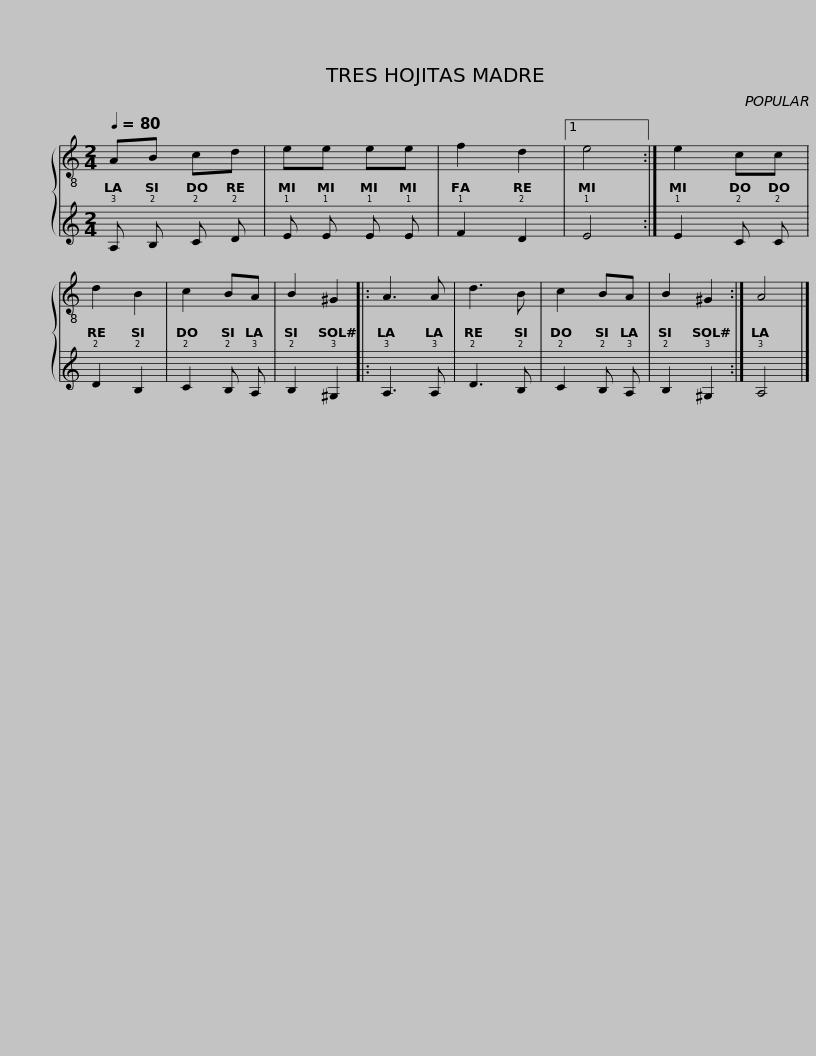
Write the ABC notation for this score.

X:1
%%score { 1 | 2 }
L:1/8
Q:1/4=80
M:2/4
I:linebreak $
K:C
V:1 treble-8
V:2 tab stafflines=6 strings="E2,A2,D3,G3,B3,E4 nostems "
V:1
 AB cd | ee ee | f2 d2 |1 e4 :|$ e2 cc | %5
 d2 B2 | c2 BA | B2 ^G2 |:$ A3 A | d3 B | %10
 c2 BA | B2 ^G2 :| A4 |] %13
V:2
 !3!A, !2!B, !2!C !2!D | !1!E !1!E !1!E !1!E | !1!F2 !2!D2 |1 !1!E4 :|$ !1!E2 !2!C !2!C | %5
 !2!D2 !2!B,2 | !2!C2 !2!B, !3!A, | !2!B,2 !3!^G,2 |:$ !3!A,3 !3!A, | !2!D3 !2!B, | %10
 !2!C2 !2!B, !3!A, | !2!B,2 !3!^G,2 :| !3!A,4 |] %13
